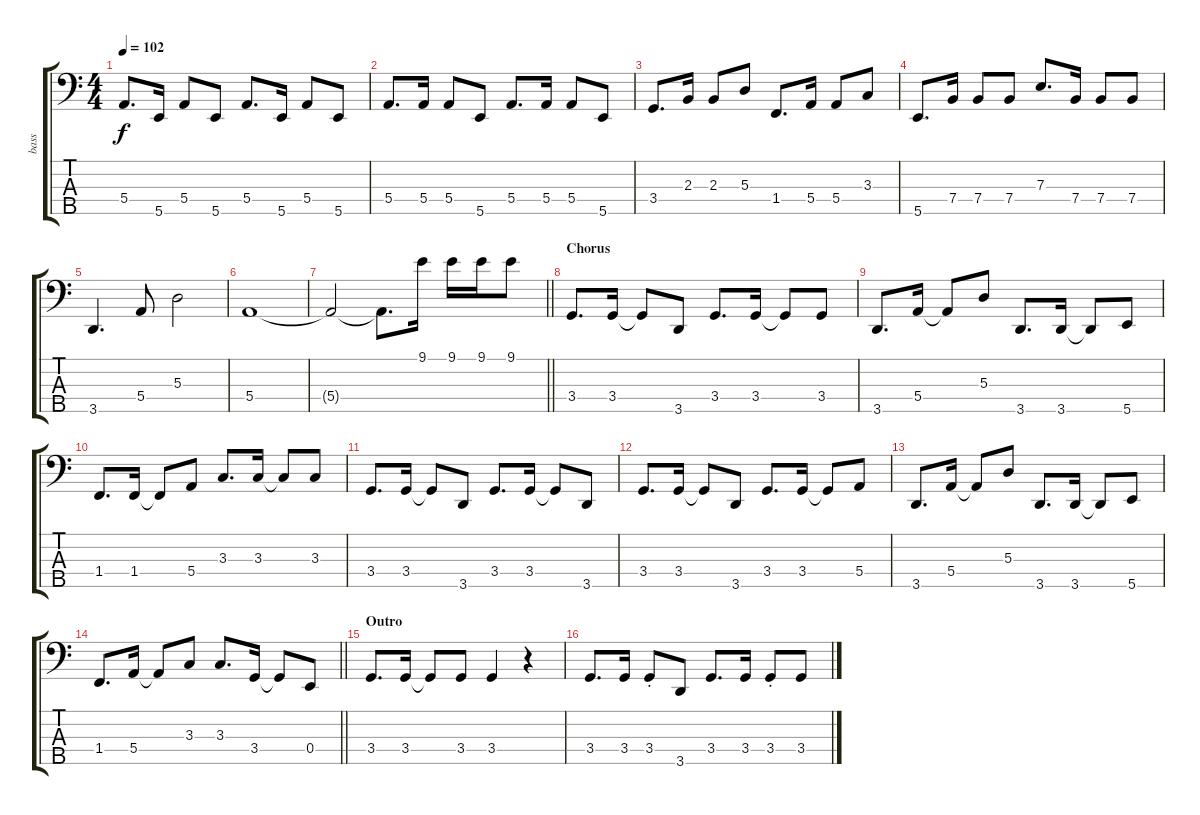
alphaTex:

\track ("bass" "bass") {instrument electricbassfinger}
\staff {score tabs}
\tuning (G2 D2 A1 E1 B0) {hide}
\ts (4 4)
\tempo 102
\clef f4
\ks aminor
5.4.8{d dy f} 5.5.16 5.4.8 5.5.8 5.4.8{d} 5.5.16 5.4.8 5.5.8 |
5.4.8{d} 5.4.16 5.4.8 5.5.8 5.4.8{d} 5.4.16 5.4.8 5.5.8 |
3.4.8{d} 2.3.16 2.3.8 5.3.8 1.4.8{d} 5.4.16 5.4.8 3.3.8 |
5.5.8{d} 7.4.16 7.4.8 7.4.8 7.3.8{d} 7.4.16 7.4.8 7.4.8 |
3.5.4{d} 5.4.8 5.3.2 |
5.4.1 |
\barLineRight lightlight
5.4{t}.2 5.4{t}.8{d} 9.1.16 9.1.16 9.1.16 9.1.8 |
\section ("" "Chorus")
3.4.8{d} 3.4.16 3.4{t}.8 3.5.8 3.4.8{d} 3.4.16 3.4{t}.8 3.4.8 |
3.5.8{d} 5.4.16 5.4{t}.8 5.3.8 3.5.8{d} 3.5.16 3.5{t}.8 5.5.8 |
1.4.8{d} 1.4.16 1.4{t}.8 5.4.8 3.3.8{d} 3.3.16 3.3{t}.8 3.3.8 |
3.4.8{d} 3.4.16 3.4{t}.8 3.5.8 3.4.8{d} 3.4.16 3.4{t}.8 3.5.8 |
3.4.8{d} 3.4.16 3.4{t}.8 3.5.8 3.4.8{d} 3.4.16 3.4{t}.8 5.4.8 |
3.5.8{d} 5.4.16 5.4{t}.8 5.3.8 3.5.8{d} 3.5.16 3.5{t}.8 5.5.8 |
\barLineRight lightlight
1.4.8{d} 5.4.16 5.4{t}.8 3.3.8 3.3.8{d} 3.4.16 3.4{t}.8 0.4.8 |
\section ("" "Outro")
3.4.8{d} 3.4.16 3.4{t}.8 3.4.8 3.4.4 r.4 |
3.4.8{d} 3.4.16 3.4{st}.8 3.5.8 3.4.8{d} 3.4.16 3.4{st}.8 3.4.8
